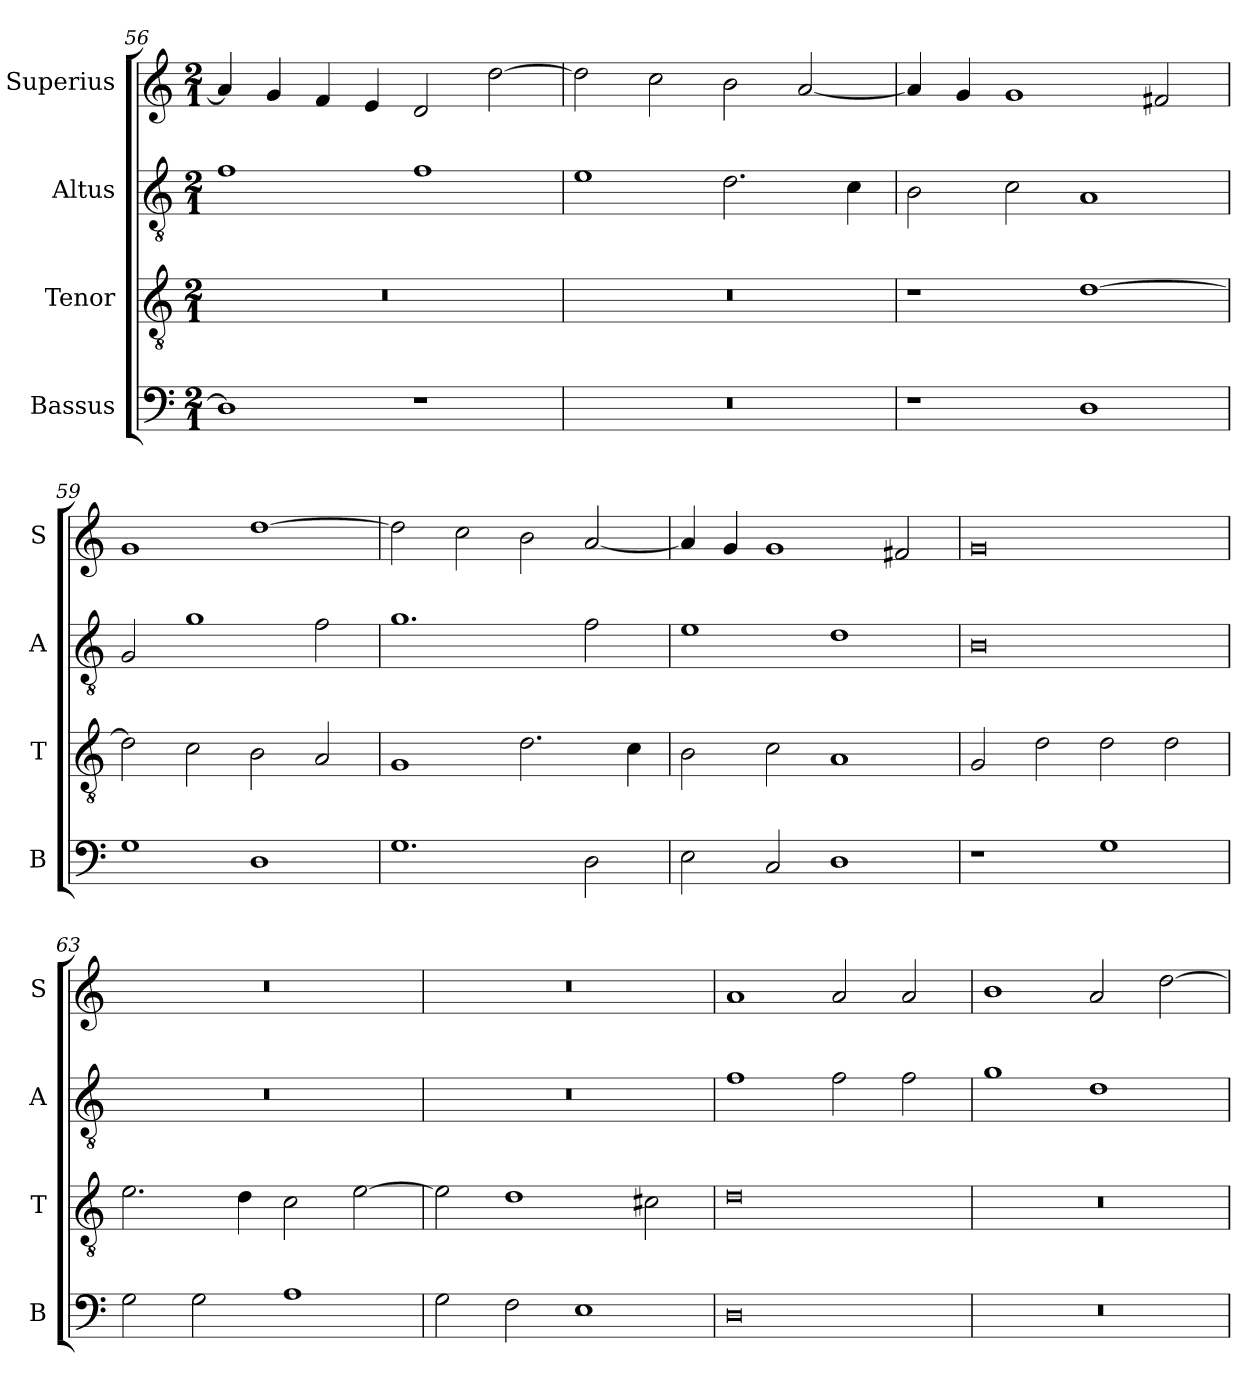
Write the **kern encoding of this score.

**kern	**kern	**kern	**kern
*part4	*part3	*part2	*part1
*staff4	*staff3	*staff2	*staff1
*I"Bassus	*I"Tenor	*I"Altus	*I"Superius
*I'B	*I'T	*I'A	*I'S
*clefF4	*clefGv2	*clefGv2	*clefG2
*k[]	*k[]	*k[]	*k[]
*C:	*C:	*C:	*C:
*M2/1	*M2/1	*M2/1	*M2/1
=56	=56	=56	=56
1D]	0r	1f	4a]
.	.	.	4g
.	.	.	4f
.	.	.	4e
1r	.	1f	2d
.	.	.	[2dd
=57	=57	=57	=57
0r	0r	1e	2dd]
.	.	.	2cc
.	.	2.d	2b
.	.	.	[2a
.	.	4c	.
=58	=58	=58	=58
1r	1r	2B	4a]
.	.	.	4g
.	.	2c	1g
1D	[1d	1A	.
.	.	.	2f#X
=59	=59	=59	=59
1G	2d]	2G	1g
.	2c	1g	.
1D	2B	.	[1dd
.	2A	2f	.
=60	=60	=60	=60
1.G	1G	1.g	2dd]
.	.	.	2cc
.	2.d	.	2b
2D	.	2f	[2a
.	4c	.	.
=61	=61	=61	=61
2E	2B	1e	4a]
.	.	.	4g
2C	2c	.	1g
1D	1A	1d	.
.	.	.	2f#X
=62	=62	=62	=62
1r	2G	0B	0g
.	2d	.	.
1G	2d	.	.
.	2d	.	.
=63	=63	=63	=63
2G	2.e	0r	0r
2G	.	.	.
.	4d	.	.
1A	2c	.	.
.	[2e	.	.
=64	=64	=64	=64
2G	2e]	0r	0r
2F	1d	.	.
1E	.	.	.
.	2c#X	.	.
=65	=65	=65	=65
0D	0d	1f	1a
.	.	2f	2a
.	.	2f	2a
=66	=66	=66	=66
0r	0r	1g	1b
.	.	1d	2a
.	.	.	[2dd
=	=	=	=
*-	*-	*-	*-
